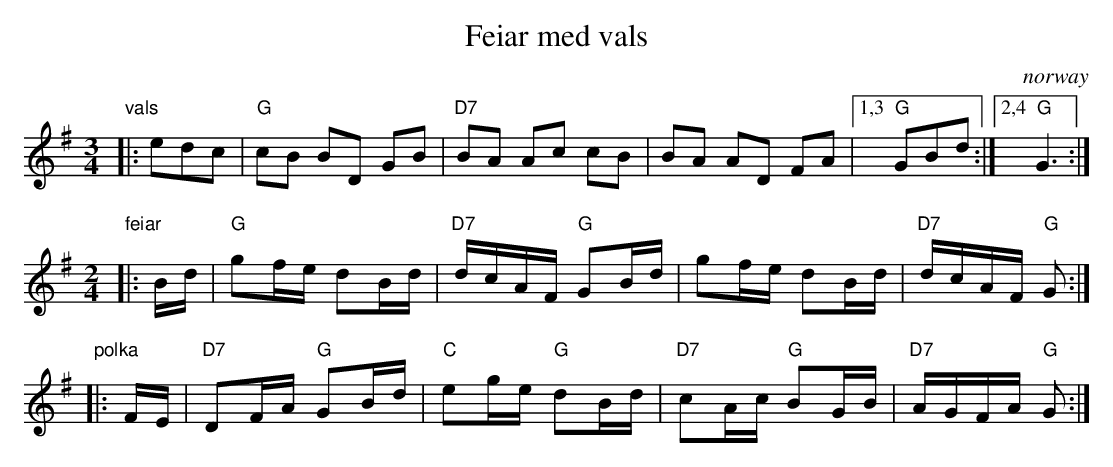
X:1
T: Feiar med vals
O:norway
M: 3/4
L: 1/8
K: G
"vals"\
|:edc\
| "G"cB BD GB | "D7"BA Ac cB | BA AD FA |1,3 "G"GBd :|2,4 "G"G3 :|
M: 2/4
L: 1/16
"feiar"\
|:Bd\
| "G"g2fe d2Bd | "D7"dcAF "G"G2Bd | g2fe d2Bd | "D7"dcAF "G"G2 :|
"polka"\
|: FE\
| "D7"D2FA "G"G2Bd | "C"e2ge "G"d2Bd | "D7"c2Ac "G"B2GB | "D7"AGFA "G"G2 :|
